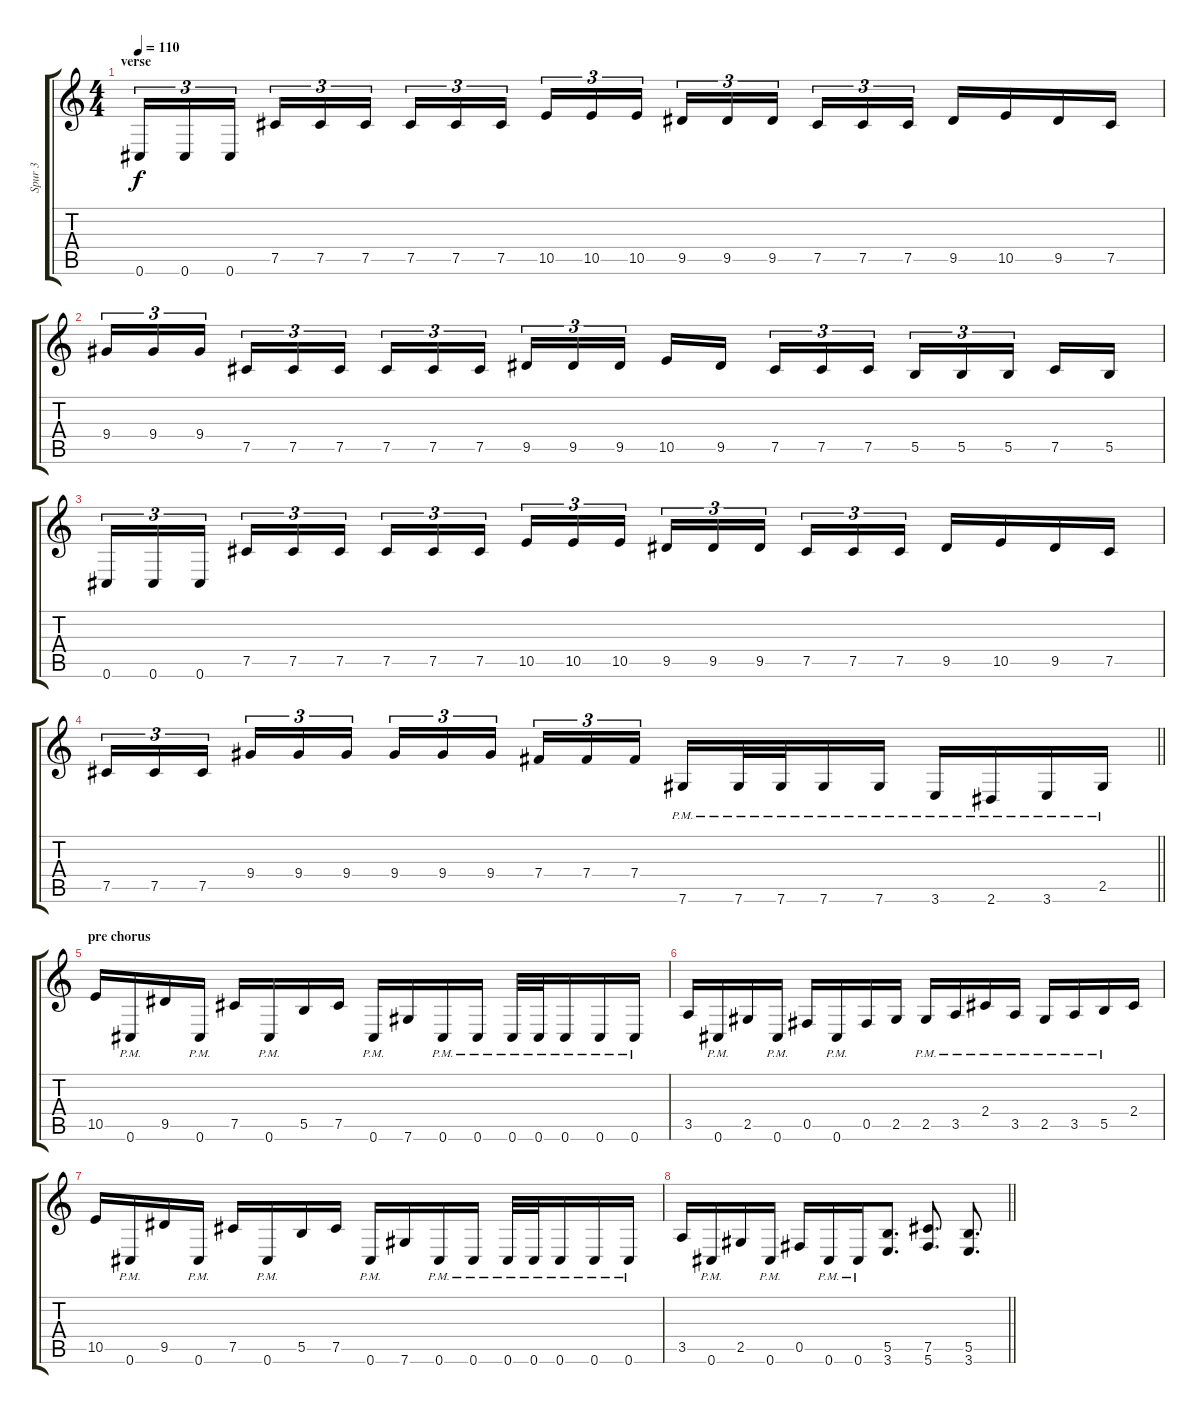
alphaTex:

\track ("Spur 3" "Spur 3") {instrument distortionguitar}
\staff {score tabs}
\tuning (Db4 Ab3 E3 B2 Gb2 Db2) {hide}
\ts (4 4)
\section ("" "verse")
\tempo 110
\clef g2
\ks c
0.6.16{tu (3 2) dy f} 0.6.16{tu (3 2)} 0.6.16{tu (3 2) beam splitsecondary} 7.5.16{tu (3 2)} 7.5.16{tu (3 2)} 7.5.16{tu (3 2)} 7.5.16{tu (3 2)} 7.5.16{tu (3 2)} 7.5.16{tu (3 2) beam splitsecondary} 10.5.16{tu (3 2)} 10.5.16{tu (3 2)} 10.5.16{tu (3 2)} 9.5.16{tu (3 2)} 9.5.16{tu (3 2)} 9.5.16{tu (3 2) beam splitsecondary} 7.5.16{tu (3 2)} 7.5.16{tu (3 2)} 7.5.16{tu (3 2)} 9.5.16 10.5.16 9.5.16 7.5.16 |
9.4.16{tu (3 2)} 9.4.16{tu (3 2)} 9.4.16{tu (3 2) beam splitsecondary} 7.5.16{tu (3 2)} 7.5.16{tu (3 2)} 7.5.16{tu (3 2)} 7.5.16{tu (3 2)} 7.5.16{tu (3 2)} 7.5.16{tu (3 2) beam splitsecondary} 9.5.16{tu (3 2)} 9.5.16{tu (3 2)} 9.5.16{tu (3 2)} 10.5.16 9.5.16{beam splitsecondary} 7.5.16{tu (3 2)} 7.5.16{tu (3 2)} 7.5.16{tu (3 2)} 5.5.16{tu (3 2)} 5.5.16{tu (3 2)} 5.5.16{tu (3 2) beam splitsecondary} 7.5.16 5.5.16 |
0.6.16{tu (3 2)} 0.6.16{tu (3 2)} 0.6.16{tu (3 2) beam splitsecondary} 7.5.16{tu (3 2)} 7.5.16{tu (3 2)} 7.5.16{tu (3 2)} 7.5.16{tu (3 2)} 7.5.16{tu (3 2)} 7.5.16{tu (3 2) beam splitsecondary} 10.5.16{tu (3 2)} 10.5.16{tu (3 2)} 10.5.16{tu (3 2)} 9.5.16{tu (3 2)} 9.5.16{tu (3 2)} 9.5.16{tu (3 2) beam splitsecondary} 7.5.16{tu (3 2)} 7.5.16{tu (3 2)} 7.5.16{tu (3 2)} 9.5.16 10.5.16 9.5.16 7.5.16 |
\barLineRight lightlight
7.5.16{tu (3 2)} 7.5.16{tu (3 2)} 7.5.16{tu (3 2) beam splitsecondary} 9.4.16{tu (3 2)} 9.4.16{tu (3 2)} 9.4.16{tu (3 2)} 9.4.16{tu (3 2)} 9.4.16{tu (3 2)} 9.4.16{tu (3 2) beam splitsecondary} 7.4.16{tu (3 2)} 7.4.16{tu (3 2)} 7.4.16{tu (3 2)} 7.6{pm}.16 7.6{pm}.32 7.6{pm}.32 7.6{pm}.16 7.6{pm}.16 3.6{pm}.16 2.6{pm}.16 3.6{pm}.16 2.5{pm}.16 |
\section ("" "pre chorus")
10.5.16 0.6{pm}.16 9.5.16 0.6{pm}.16 7.5.16 0.6{pm}.16 5.5.16 7.5.16 0.6{pm}.16 7.6.16 0.6{pm}.16 0.6{pm}.16 0.6{pm}.32 0.6{pm}.32 0.6{pm}.16 0.6{pm}.16 0.6{pm}.16 |
3.5.16 0.6{pm}.16 2.5.16 0.6{pm}.16 0.5.16 0.6{pm}.16 0.5.16 2.5.16 2.5{pm}.16 3.5{pm}.16 2.4{pm}.16 3.5{pm}.16 2.5{pm}.16 3.5{pm}.16 5.5{pm}.16 2.4.16 |
10.5.16 0.6{pm}.16 9.5.16 0.6{pm}.16 7.5.16 0.6{pm}.16 5.5.16 7.5.16 0.6{pm}.16 7.6.16 0.6{pm}.16 0.6{pm}.16 0.6{pm}.32 0.6{pm}.32 0.6{pm}.16 0.6{pm}.16 0.6{pm}.16 |
\barLineRight lightlight
3.5.16 0.6{pm}.16 2.5.16 0.6{pm}.16 0.5.16 0.6{pm}.16 0.6{pm}.16 (5.5 3.6).8{d} (7.5 5.6).8{d} (5.5 3.6).8{d}
